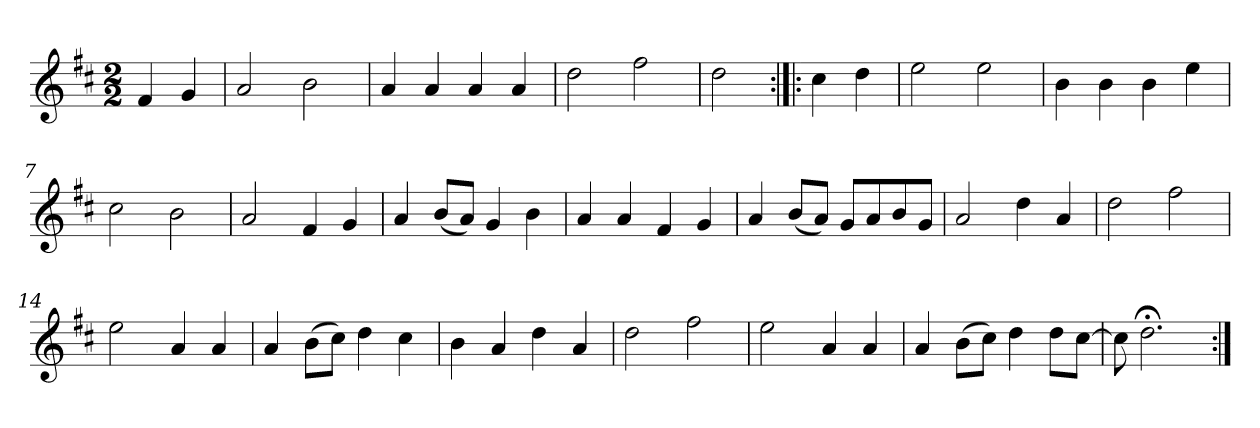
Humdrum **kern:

**kern
*part1
*staff1
*clefG2
*k[f#c#]
*D:
*M2/2
*MM120
=
4f#
4g
=1
2a
2b
=2
4a
4a
4a
4a
=3
2dd
2ff#
=4
2dd
=:|!|:
4cc#
4dd
=5
2ee
2ee
=6
4b
4b
4b
4ee
=7
2cc#
2b
=8
2a
4f#
4g
=9
4a
(8b/L
8a/J)
4g
4b
=10
4a
4a
4f#
4g
=11
4a
(8b/L
8a/J)
8g/L
8a/
8b/
8g/J
=12
2a
4dd
4a
=13
2dd
2ff#
=14
2ee
4a
4a
=15
4a
(8b\L
8cc#\J)
4dd
4cc#
=16
4b
4a
4dd
4a
=17
2dd
2ff#
=18
2ee
4a
4a
=19
4a
(8b\L
8cc#\J)
4dd
8dd\L
[8cc#\J
=20
8cc#]
2.dd;<
=:|!
*-
